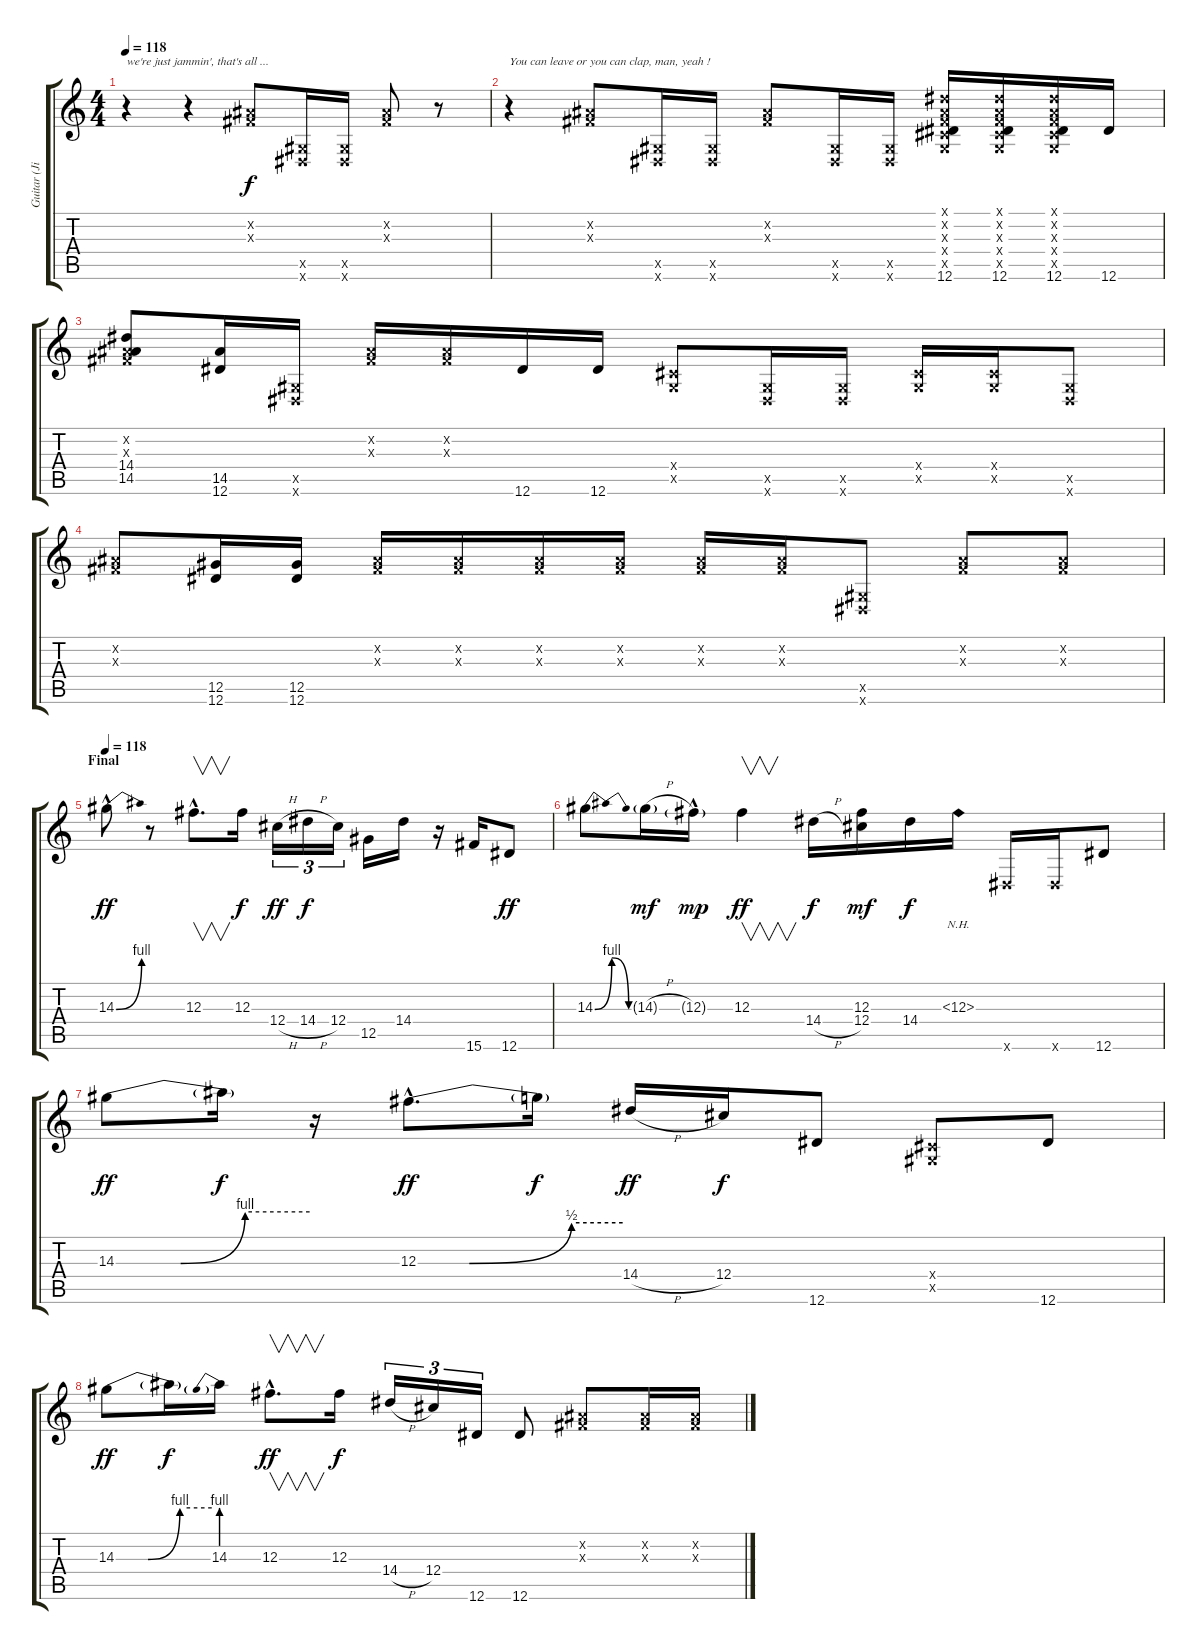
\track ("Guitar (Jimi Hendrix)" "Guitar (Ji") {instrument overdrivenguitar}
\staff {score tabs}
\tuning (Eb4 Bb3 Gb3 Db3 Ab2 Eb2) {hide}
\ts (4 4)
\tempo 118
\clef g2
\ks c
r.4{txt "we're just jammin', that's all ... " dy f} r.4 (0.2{x} 0.3{x}).8 (0.5{x} 0.6{x}).16 (0.5{x} 0.6{x}).16 (0.2{x} 0.3{x}).8 r.8 |
r.4{txt "You can leave or you can clap, man, yeah !"} (0.2{x} 0.3{x}).8 (0.5{x} 0.6{x}).16 (0.5{x} 0.6{x}).16 (0.2{x} 0.3{x}).8 (0.5{x} 0.6{x}).16 (0.5{x} 0.6{x}).16 (0.1{x} 0.2{x} 0.3{x} 0.4{x} 0.5{x} 12.6).16 (0.1{x} 0.2{x} 0.3{x} 0.4{x} 0.5{x} 12.6).16 (0.1{x} 0.2{x} 0.3{x} 0.4{x} 0.5{x} 12.6).16 12.6.16 |
(0.2{x} 0.3{x} 14.4 14.5).8 (14.5 12.6).16 (0.5{x} 0.6{x}).16 (0.2{x} 0.3{x}).16 (0.2{x} 0.3{x}).16 12.6.16 12.6.16 (0.4{x} 0.5{x}).8 (0.5{x} 0.6{x}).16 (0.5{x} 0.6{x}).16 (0.4{x} 0.5{x}).16 (0.4{x} 0.5{x}).16 (0.5{x} 0.6{x}).8 |
(0.2{x} 0.3{x}).8 (12.5 12.6).16 (12.5 12.6).16 (0.2{x} 0.3{x}).16 (0.2{x} 0.3{x}).16 (0.2{x} 0.3{x}).16 (0.2{x} 0.3{x}).16 (0.2{x} 0.3{x}).16 (0.2{x} 0.3{x}).16 (0.5{x} 0.6{x}).8 (0.2{x} 0.3{x}).8 (0.2{x} 0.3{x}).8 |
\section ("" "Final")
\tempo 118
14.3{be (bend 0 0 60 4) hac}.8{dy ff} r.8 12.3{hac}.8{v d} 12.3.16{dy f} 12.4{h}.16{tu (3 2) dy ff} 14.4{h}.16{tu (3 2) dy f} 12.4.16{tu (3 2)} 12.5.16 14.4.16 r.16 15.6.16 12.6.8{dy ff} |
14.3{be (bendrelease 0 0 15 4 45 4 60 0)}.8 14.3{h g}.16{dy mf} 12.3{g hac}.16{dy mp} 12.3.4{v dy ff} 14.4{h}.16{dy f} (12.3 12.4).16{dy mf} 14.4.16{dy f} 12.3{nh}.16 0.6{x}.16 0.6{x}.16 12.6.8 |
14.3{be (custom 0 0 20 0 40 4 60 4)}.8{dy ff} 14.3{t}.16{dy f} r.16 12.3{be (custom 0 0 15 0 45 2 60 2) hac}.8{d dy ff} 12.3{t}.16{dy f} 14.4{h}.16{dy ff} 12.4.16{dy f} 12.6.8 (0.4{x} 0.5{x}).8 12.6.8 |
14.3{be (custom 0 0 20 0 40 4 60 4)}.8{dy ff} 14.3{t}.16{dy f} 14.3{be (prebend 0 4 60 4)}.16 12.3{hac}.8{v d dy ff} 12.3.16{dy f} 14.4{h}.16{tu (3 2)} 12.4.16{tu (3 2)} 12.6.16{tu (3 2)} 12.6.8 (0.2{x} 0.3{x}).8 (0.2{x} 0.3{x}).16 (0.2{x} 0.3{x}).16
